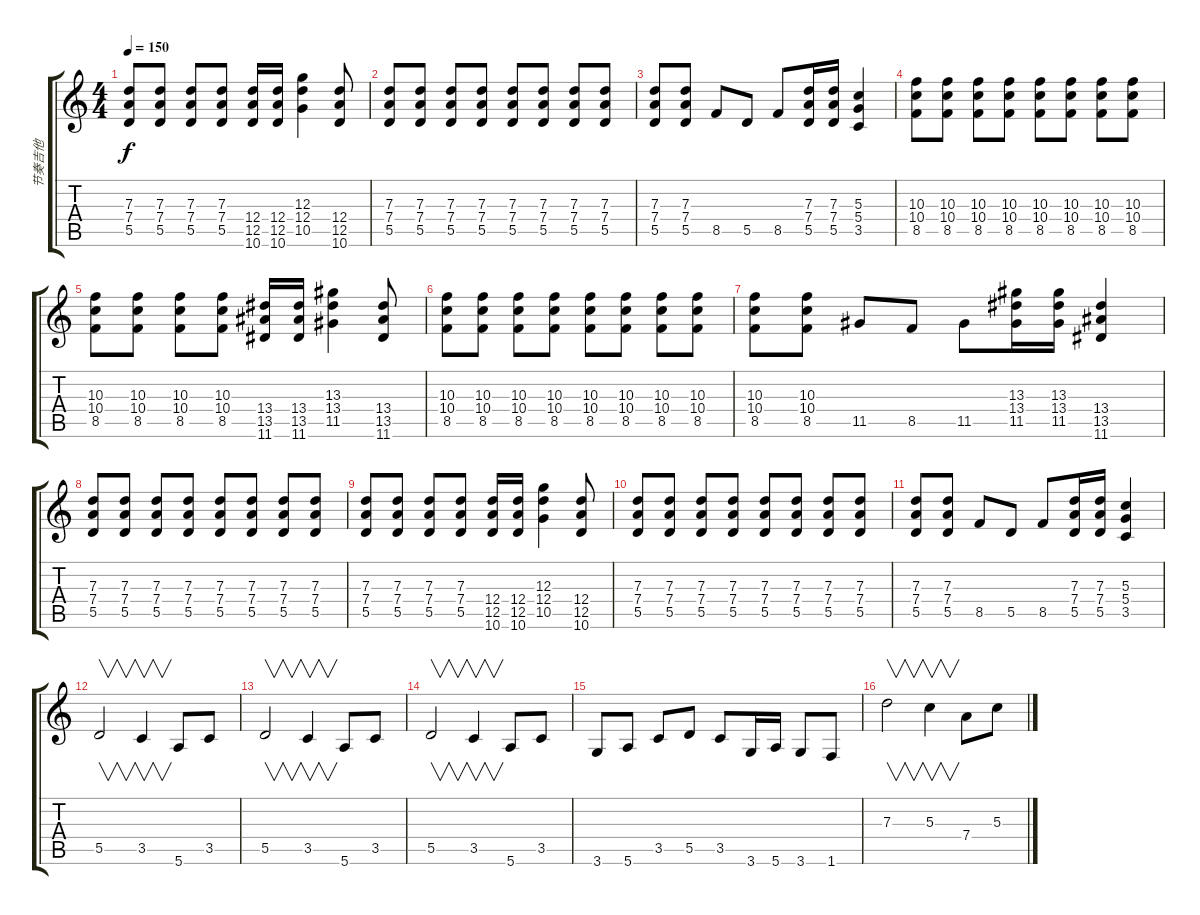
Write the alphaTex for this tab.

\track ("节奏吉他" "节奏吉他") {instrument overdrivenguitar}
\staff {score tabs}
\tuning (E4 B3 G3 D3 A2 E2) {hide}
\ts (4 4)
\tempo 150
\clef g2
\ks c
(7.3 7.4 5.5).8{dy f} (7.3 7.4 5.5).8 (7.3 7.4 5.5).8 (7.3 7.4 5.5).8 (12.4 12.5 10.6).16 (12.4 12.5 10.6).16 (12.3 12.4 10.5).4 (12.4 12.5 10.6).8 |
(7.3 7.4 5.5).8 (7.3 7.4 5.5).8 (7.3 7.4 5.5).8 (7.3 7.4 5.5).8 (7.3 7.4 5.5).8 (7.3 7.4 5.5).8 (7.3 7.4 5.5).8 (7.3 7.4 5.5).8 |
(7.3 7.4 5.5).8 (7.3 7.4 5.5).8 8.5.8 5.5.8 8.5.8 (7.3 7.4 5.5).16 (7.3 7.4 5.5).16 (5.3 5.4 3.5).4 |
(10.3 10.4 8.5).8 (10.3 10.4 8.5).8 (10.3 10.4 8.5).8 (10.3 10.4 8.5).8 (10.3 10.4 8.5).8 (10.3 10.4 8.5).8 (10.3 10.4 8.5).8 (10.3 10.4 8.5).8 |
(10.3 10.4 8.5).8 (10.3 10.4 8.5).8 (10.3 10.4 8.5).8 (10.3 10.4 8.5).8 (13.4 13.5 11.6).16 (13.4 13.5 11.6).16 (13.3 13.4 11.5).4 (13.4 13.5 11.6).8 |
(10.3 10.4 8.5).8 (10.3 10.4 8.5).8 (10.3 10.4 8.5).8 (10.3 10.4 8.5).8 (10.3 10.4 8.5).8 (10.3 10.4 8.5).8 (10.3 10.4 8.5).8 (10.3 10.4 8.5).8 |
(10.3 10.4 8.5).8 (10.3 10.4 8.5).8 11.5.8 8.5.8 11.5.8 (13.3 13.4 11.5).16 (13.3 13.4 11.5).16 (13.4 13.5 11.6).4 |
(7.3 7.4 5.5).8 (7.3 7.4 5.5).8 (7.3 7.4 5.5).8 (7.3 7.4 5.5).8 (7.3 7.4 5.5).8 (7.3 7.4 5.5).8 (7.3 7.4 5.5).8 (7.3 7.4 5.5).8 |
(7.3 7.4 5.5).8 (7.3 7.4 5.5).8 (7.3 7.4 5.5).8 (7.3 7.4 5.5).8 (12.4 12.5 10.6).16 (12.4 12.5 10.6).16 (12.3 12.4 10.5).4 (12.4 12.5 10.6).8 |
(7.3 7.4 5.5).8 (7.3 7.4 5.5).8 (7.3 7.4 5.5).8 (7.3 7.4 5.5).8 (7.3 7.4 5.5).8 (7.3 7.4 5.5).8 (7.3 7.4 5.5).8 (7.3 7.4 5.5).8 |
(7.3 7.4 5.5).8 (7.3 7.4 5.5).8 8.5.8 5.5.8 8.5.8 (7.3 7.4 5.5).16 (7.3 7.4 5.5).16 (5.3 5.4 3.5).4 |
5.5.2{v volume 16} 3.5.4{v} 5.6.8 3.5.8 |
5.5.2{v} 3.5.4{v} 5.6.8 3.5.8 |
5.5.2{v} 3.5.4{v} 5.6.8 3.5.8 |
3.6.8 5.6.8 3.5.8 5.5.8 3.5.8 3.6.16 5.6.16 3.6.8 1.6.8 |
7.3.2{v} 5.3.4{v} 7.4.8 5.3.8
